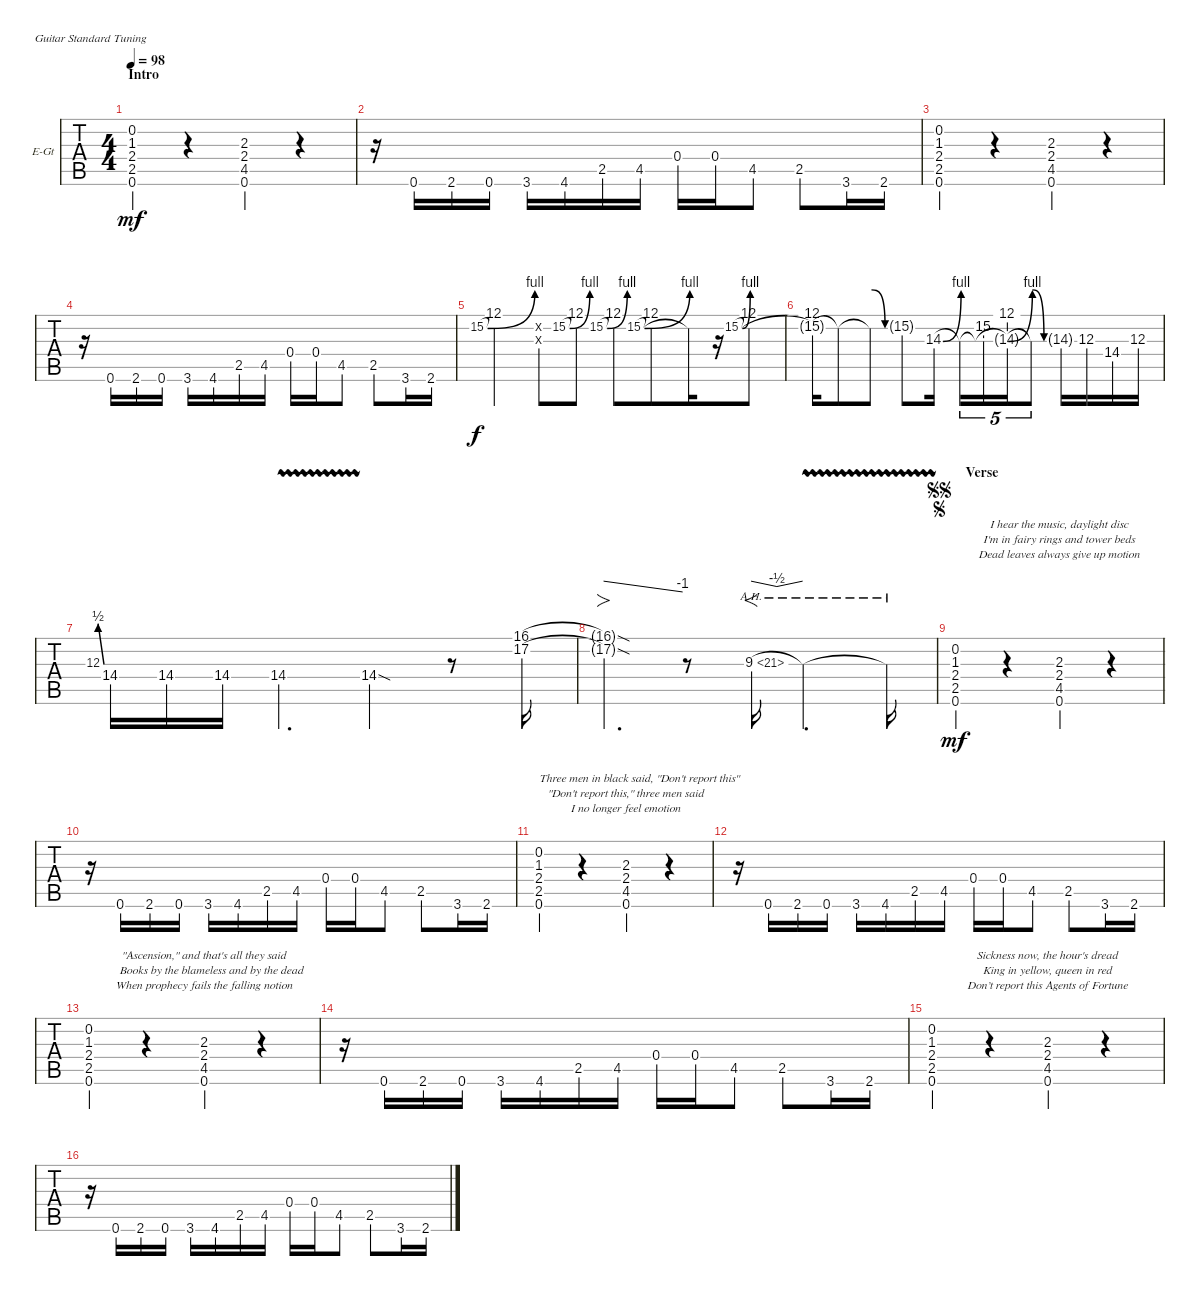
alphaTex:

\defaultSystemsLayout 4
\bracketExtendMode nobrackets
\firstSystemTrackNameOrientation horizontal
\otherSystemsTrackNameOrientation horizontal
\track ("Electric Guitar" "E-Gt") {instrument distortionguitar}
\staff {tabs}
\tuning (E4 B3 G3 D3 A2 E2)
\ts (4 4)
\section ("" "Intro")
\tempo 98
\clef g2
\ks c
(0.6 2.5 2.4 1.3 0.2).4{lyrics (0 "") lyrics (1 "") lyrics (2 "") lyrics (3 "") lyrics (4 "") dy mf instrument distortionguitar} r.4 (0.6 4.5 2.4 2.3).4{lyrics (0 "") lyrics (1 "") lyrics (2 "") lyrics (3 "") lyrics (4 "")} r.4 |
r.16 0.6.16{lyrics (0 "") lyrics (1 "") lyrics (2 "") lyrics (3 "") lyrics (4 "")} 2.6.16{lyrics (0 "") lyrics (1 "") lyrics (2 "") lyrics (3 "") lyrics (4 "")} 0.6.16{lyrics (0 "") lyrics (1 "") lyrics (2 "") lyrics (3 "") lyrics (4 "")} 3.6.16{lyrics (0 "") lyrics (1 "") lyrics (2 "") lyrics (3 "") lyrics (4 "")} 4.6.16{lyrics (0 "") lyrics (1 "") lyrics (2 "") lyrics (3 "") lyrics (4 "")} 2.5.16{lyrics (0 "") lyrics (1 "") lyrics (2 "") lyrics (3 "") lyrics (4 "")} 4.5.16{lyrics (0 "") lyrics (1 "") lyrics (2 "") lyrics (3 "") lyrics (4 "")} 0.4.16{lyrics (0 "") lyrics (1 "") lyrics (2 "") lyrics (3 "") lyrics (4 "")} 0.4.16{lyrics (0 "") lyrics (1 "") lyrics (2 "") lyrics (3 "") lyrics (4 "")} 4.5.8{lyrics (0 "") lyrics (1 "") lyrics (2 "") lyrics (3 "") lyrics (4 "")} 2.5.8{lyrics (0 "") lyrics (1 "") lyrics (2 "") lyrics (3 "") lyrics (4 "")} 3.6.16{lyrics (0 "") lyrics (1 "") lyrics (2 "") lyrics (3 "") lyrics (4 "")} 2.6.16{lyrics (0 "") lyrics (1 "") lyrics (2 "") lyrics (3 "") lyrics (4 "")} |
(0.6 2.5 2.4 1.3 0.2).4{lyrics (0 "") lyrics (1 "") lyrics (2 "") lyrics (3 "") lyrics (4 "")} r.4 (0.6 4.5 2.4 2.3).4{lyrics (0 "") lyrics (1 "") lyrics (2 "") lyrics (3 "") lyrics (4 "")} r.4 |
r.16 0.6.16{lyrics (0 "") lyrics (1 "") lyrics (2 "") lyrics (3 "") lyrics (4 "")} 2.6.16{lyrics (0 "") lyrics (1 "") lyrics (2 "") lyrics (3 "") lyrics (4 "")} 0.6.16{lyrics (0 "") lyrics (1 "") lyrics (2 "") lyrics (3 "") lyrics (4 "")} 3.6.16{lyrics (0 "") lyrics (1 "") lyrics (2 "") lyrics (3 "") lyrics (4 "")} 4.6.16{lyrics (0 "") lyrics (1 "") lyrics (2 "") lyrics (3 "") lyrics (4 "")} 2.5.16{lyrics (0 "") lyrics (1 "") lyrics (2 "") lyrics (3 "") lyrics (4 "")} 4.5.16{lyrics (0 "") lyrics (1 "") lyrics (2 "") lyrics (3 "") lyrics (4 "")} 0.4.16{lyrics (0 "") lyrics (1 "") lyrics (2 "") lyrics (3 "") lyrics (4 "")} 0.4.16{lyrics (0 "") lyrics (1 "") lyrics (2 "") lyrics (3 "") lyrics (4 "")} 4.5.8{lyrics (0 "") lyrics (1 "") lyrics (2 "") lyrics (3 "") lyrics (4 "")} 2.5.8{lyrics (0 "") lyrics (1 "") lyrics (2 "") lyrics (3 "") lyrics (4 "")} 3.6.16{lyrics (0 "") lyrics (1 "") lyrics (2 "") lyrics (3 "") lyrics (4 "")} 2.6.16{lyrics (0 "") lyrics (1 "") lyrics (2 "") lyrics (3 "") lyrics (4 "")} |
15.2{be (bend 0 0 15 4)}.8{gr dy f} (15.2{t} 12.1).4{lyrics (0 "") lyrics (1 "") lyrics (2 "") lyrics (3 "") lyrics (4 "")} (0.3{x} 0.2{x}).8{lyrics (0 "") lyrics (1 "") lyrics (2 "") lyrics (3 "") lyrics (4 "")} 15.2{be (bend 0 0 15 4)}.8{gr} (15.2{t} 12.1).8{lyrics (0 "") lyrics (1 "") lyrics (2 "") lyrics (3 "") lyrics (4 "") beam split} 15.2{be (bend 0 0 15 4)}.8{gr beam splitsecondary} (15.2{t} 12.1).8{beam merge} 15.2{be (bend 0 0 15 4)}.8{gr beam merge} (15.2{t} 12.1).8{beam merge} 15.2{be (hold 0 0 60 0) t}.16{lyrics (0 "") lyrics (1 "") lyrics (2 "") lyrics (3 "") lyrics (4 "") beam merge} r.16 15.2{be (bend 0 0 15 4)}.8{gr beam merge} (15.2{be (hold 0 0 60 0) t} 12.1).8 |
(15.2{be (hold 0 0 60 0) t} 12.1).16{lyrics (0 "") lyrics (1 "") lyrics (2 "") lyrics (3 "") lyrics (4 "")} 15.2{be (hold 0 0 60 0) t}.8{lyrics (0 "") lyrics (1 "") lyrics (2 "") lyrics (3 "") lyrics (4 "")} 15.2{be (release 0 4 15 0) t}.8{lyrics (0 "") lyrics (1 "") lyrics (2 "") lyrics (3 "") lyrics (4 "")} 15.2{g}.8{lyrics (0 "") lyrics (1 "") lyrics (2 "") lyrics (3 "") lyrics (4 "")} 14.3{be (bend 0 0 15 4)}.16{lyrics (0 "") lyrics (1 "") lyrics (2 "") lyrics (3 "") lyrics (4 "")} 14.3{be (hold 0 0 60 0) t}.16{tu (5 4) lyrics (0 "") lyrics (1 "") lyrics (2 "") lyrics (3 "") lyrics (4 "")} (15.2 14.3{be (hold 0 0 60 0) t}).16{tu (5 4) lyrics (0 "") lyrics (1 "") lyrics (2 "") lyrics (3 "") lyrics (4 "")} (12.1 14.3{be (bend 0 0 15 4) t}).16{tu (5 4) lyrics (0 "") lyrics (1 "") lyrics (2 "") lyrics (3 "") lyrics (4 "")} 14.3{be (release 0 4 15 0) t}.8{tu (5 4) lyrics (0 "") lyrics (1 "") lyrics (2 "") lyrics (3 "") lyrics (4 "")} 14.3{g}.16{lyrics (0 "") lyrics (1 "") lyrics (2 "") lyrics (3 "") lyrics (4 "")} 12.3.16{lyrics (0 "") lyrics (1 "") lyrics (2 "") lyrics (3 "") lyrics (4 "")} 14.4.16{lyrics (0 "") lyrics (1 "") lyrics (2 "") lyrics (3 "") lyrics (4 "")} 12.3.16{lyrics (0 "") lyrics (1 "") lyrics (2 "") lyrics (3 "") lyrics (4 "")} |
12.3{be (bend 0 0 13.799999999999999 2)}.8{lyrics (0 "") lyrics (1 "") lyrics (2 "") lyrics (3 "") lyrics (4 "") gr} 14.4.16{lyrics (0 "") lyrics (1 "") lyrics (2 "") lyrics (3 "") lyrics (4 "")} 14.4.16{lyrics (0 "") lyrics (1 "") lyrics (2 "") lyrics (3 "") lyrics (4 "")} 14.4.16{lyrics (0 "") lyrics (1 "") lyrics (2 "") lyrics (3 "") lyrics (4 "")} 14.4{vw}.4{d lyrics (0 "") lyrics (1 "") lyrics (2 "") lyrics (3 "") lyrics (4 "")} 14.4{sod}.4{lyrics (0 "") lyrics (1 "") lyrics (2 "") lyrics (3 "") lyrics (4 "")} r.8 (16.1 17.2).16{lyrics (0 "") lyrics (1 "") lyrics (2 "") lyrics (3 "") lyrics (4 "")} |
(17.2{sod t} 16.1{sod t}).4{fo d tbe (dive default 0 0 45 -4) lyrics (0 "") lyrics (1 "") lyrics (2 "") lyrics (3 "") lyrics (4 "")} r.8 9.3{ah 12 hac}.16{f tbe (dip default 0 0 14.399999999999999 -2 15 -2 30 0) lyrics (0 "") lyrics (1 "") lyrics (2 "") lyrics (3 "") lyrics (4 "")} 9.3{ah 12 vw t}.4{d lyrics (0 "") lyrics (1 "") lyrics (2 "") lyrics (3 "") lyrics (4 "")} 9.3{ah 12 vw t}.16{lyrics (0 "") lyrics (1 "") lyrics (2 "") lyrics (3 "") lyrics (4 "")} |
\section ("" "    Verse")
\scale
0.429446
\jump segno
\jump segnosegno
\scale
0.382318 (0.6 2.5 2.4 1.3 0.2).4{lyrics (0 "") lyrics (1 "") lyrics (2 "") lyrics (3 "") lyrics (4 "") dy mf} r.4 (0.6 4.5 2.4 2.3).4{lyrics (0 "I hear the music, daylight disc") lyrics (1 "I'm in fairy rings and tower beds") lyrics (2 "Dead leaves always give up motion") lyrics (3 "") lyrics (4 "")} r.4 |
\scale
0.570576
\scale
0.617999 r.16 0.6.16{lyrics (0 "") lyrics (1 "") lyrics (2 "") lyrics (3 "") lyrics (4 "")} 2.6.16{lyrics (0 "") lyrics (1 "") lyrics (2 "") lyrics (3 "") lyrics (4 "")} 0.6.16{lyrics (0 "") lyrics (1 "") lyrics (2 "") lyrics (3 "") lyrics (4 "")} 3.6.16{lyrics (0 "") lyrics (1 "") lyrics (2 "") lyrics (3 "") lyrics (4 "")} 4.6.16{lyrics (0 "") lyrics (1 "") lyrics (2 "") lyrics (3 "") lyrics (4 "")} 2.5.16{lyrics (0 "") lyrics (1 "") lyrics (2 "") lyrics (3 "") lyrics (4 "")} 4.5.16{lyrics (0 "") lyrics (1 "") lyrics (2 "") lyrics (3 "") lyrics (4 "")} 0.4.16{lyrics (0 "") lyrics (1 "") lyrics (2 "") lyrics (3 "") lyrics (4 "")} 0.4.16{lyrics (0 "") lyrics (1 "") lyrics (2 "") lyrics (3 "") lyrics (4 "")} 4.5.8{lyrics (0 "") lyrics (1 "") lyrics (2 "") lyrics (3 "") lyrics (4 "")} 2.5.8{lyrics (0 "") lyrics (1 "") lyrics (2 "") lyrics (3 "") lyrics (4 "")} 3.6.16{lyrics (0 "") lyrics (1 "") lyrics (2 "") lyrics (3 "") lyrics (4 "")} 2.6.16{lyrics (0 "") lyrics (1 "") lyrics (2 "") lyrics (3 "") lyrics (4 "")} |
\scale
0.44086
\scale
0.412307 (0.6 2.5 2.4 1.3 0.2).4{lyrics (0 "") lyrics (1 "") lyrics (2 "") lyrics (3 "") lyrics (4 "")} r.4 (0.6 4.5 2.4 2.3).4{lyrics (0 "         Three men in black said, \"Don't report this\"") lyrics (1 "\"Don't report this,\" three men said") lyrics (2 "I no longer feel emotion") lyrics (3 "") lyrics (4 "")} r.4 |
\scale
0.559165
\scale
0.588037 r.16 0.6.16{lyrics (0 "") lyrics (1 "") lyrics (2 "") lyrics (3 "") lyrics (4 "")} 2.6.16{lyrics (0 "") lyrics (1 "") lyrics (2 "") lyrics (3 "") lyrics (4 "")} 0.6.16{lyrics (0 "") lyrics (1 "") lyrics (2 "") lyrics (3 "") lyrics (4 "")} 3.6.16{lyrics (0 "") lyrics (1 "") lyrics (2 "") lyrics (3 "") lyrics (4 "")} 4.6.16{lyrics (0 "") lyrics (1 "") lyrics (2 "") lyrics (3 "") lyrics (4 "")} 2.5.16{lyrics (0 "") lyrics (1 "") lyrics (2 "") lyrics (3 "") lyrics (4 "")} 4.5.16{lyrics (0 "") lyrics (1 "") lyrics (2 "") lyrics (3 "") lyrics (4 "")} 0.4.16{lyrics (0 "") lyrics (1 "") lyrics (2 "") lyrics (3 "") lyrics (4 "")} 0.4.16{lyrics (0 "") lyrics (1 "") lyrics (2 "") lyrics (3 "") lyrics (4 "")} 4.5.8{lyrics (0 "") lyrics (1 "") lyrics (2 "") lyrics (3 "") lyrics (4 "")} 2.5.8{lyrics (0 "") lyrics (1 "") lyrics (2 "") lyrics (3 "") lyrics (4 "")} 3.6.16{lyrics (0 "") lyrics (1 "") lyrics (2 "") lyrics (3 "") lyrics (4 "")} 2.6.16{lyrics (0 "") lyrics (1 "") lyrics (2 "") lyrics (3 "") lyrics (4 "")} |
\scale
0.455127
\scale
0.418045 (0.6 2.5 2.4 1.3 0.2).4{lyrics (0 "") lyrics (1 "") lyrics (2 "") lyrics (3 "") lyrics (4 "")} r.4 (0.6 4.5 2.4 2.3).4{lyrics (0 "\"Ascension,\" and that's all they said") lyrics (1 "     Books by the blameless and by the dead") lyrics (2 "When prophecy fails the falling notion") lyrics (3 "") lyrics (4 "")} r.4 |
\scale
0.5449
\scale
0.582339 r.16 0.6.16{lyrics (0 "") lyrics (1 "") lyrics (2 "") lyrics (3 "") lyrics (4 "")} 2.6.16{lyrics (0 "") lyrics (1 "") lyrics (2 "") lyrics (3 "") lyrics (4 "")} 0.6.16{lyrics (0 "") lyrics (1 "") lyrics (2 "") lyrics (3 "") lyrics (4 "")} 3.6.16{lyrics (0 "") lyrics (1 "") lyrics (2 "") lyrics (3 "") lyrics (4 "")} 4.6.16{lyrics (0 "") lyrics (1 "") lyrics (2 "") lyrics (3 "") lyrics (4 "")} 2.5.16{lyrics (0 "") lyrics (1 "") lyrics (2 "") lyrics (3 "") lyrics (4 "")} 4.5.16{lyrics (0 "") lyrics (1 "") lyrics (2 "") lyrics (3 "") lyrics (4 "")} 0.4.16{lyrics (0 "") lyrics (1 "") lyrics (2 "") lyrics (3 "") lyrics (4 "")} 0.4.16{lyrics (0 "") lyrics (1 "") lyrics (2 "") lyrics (3 "") lyrics (4 "")} 4.5.8{lyrics (0 "") lyrics (1 "") lyrics (2 "") lyrics (3 "") lyrics (4 "")} 2.5.8{lyrics (0 "") lyrics (1 "") lyrics (2 "") lyrics (3 "") lyrics (4 "")} 3.6.16{lyrics (0 "") lyrics (1 "") lyrics (2 "") lyrics (3 "") lyrics (4 "")} 2.6.16{lyrics (0 "") lyrics (1 "") lyrics (2 "") lyrics (3 "") lyrics (4 "")} |
\scale
0.460834
\scale
0.440841 (0.6 2.5 2.4 1.3 0.2).4{lyrics (0 "") lyrics (1 "") lyrics (2 "") lyrics (3 "") lyrics (4 "")} r.4 (0.6 4.5 2.4 2.3).4{lyrics (0 "Sickness now, the hour's dread") lyrics (1 "King in yellow, queen in red") lyrics (2 "Don’t report this Agents of Fortune") lyrics (3 "") lyrics (4 "")} r.4 |
\scale
0.539195
\scale
0.559492 r.16 0.6.16{lyrics (0 "") lyrics (1 "") lyrics (2 "") lyrics (3 "") lyrics (4 "")} 2.6.16{lyrics (0 "") lyrics (1 "") lyrics (2 "") lyrics (3 "") lyrics (4 "")} 0.6.16{lyrics (0 "") lyrics (1 "") lyrics (2 "") lyrics (3 "") lyrics (4 "")} 3.6.16{lyrics (0 "") lyrics (1 "") lyrics (2 "") lyrics (3 "") lyrics (4 "")} 4.6.16{lyrics (0 "") lyrics (1 "") lyrics (2 "") lyrics (3 "") lyrics (4 "")} 2.5.16{lyrics (0 "") lyrics (1 "") lyrics (2 "") lyrics (3 "") lyrics (4 "")} 4.5.16{lyrics (0 "") lyrics (1 "") lyrics (2 "") lyrics (3 "") lyrics (4 "")} 0.4.16{lyrics (0 "") lyrics (1 "") lyrics (2 "") lyrics (3 "") lyrics (4 "")} 0.4.16{lyrics (0 "") lyrics (1 "") lyrics (2 "") lyrics (3 "") lyrics (4 "")} 4.5.8{lyrics (0 "") lyrics (1 "") lyrics (2 "") lyrics (3 "") lyrics (4 "")} 2.5.8{lyrics (0 "") lyrics (1 "") lyrics (2 "") lyrics (3 "") lyrics (4 "")} 3.6.16{lyrics (0 "") lyrics (1 "") lyrics (2 "") lyrics (3 "") lyrics (4 "")} 2.6.16{lyrics (0 "") lyrics (1 "") lyrics (2 "") lyrics (3 "") lyrics (4 "")}
